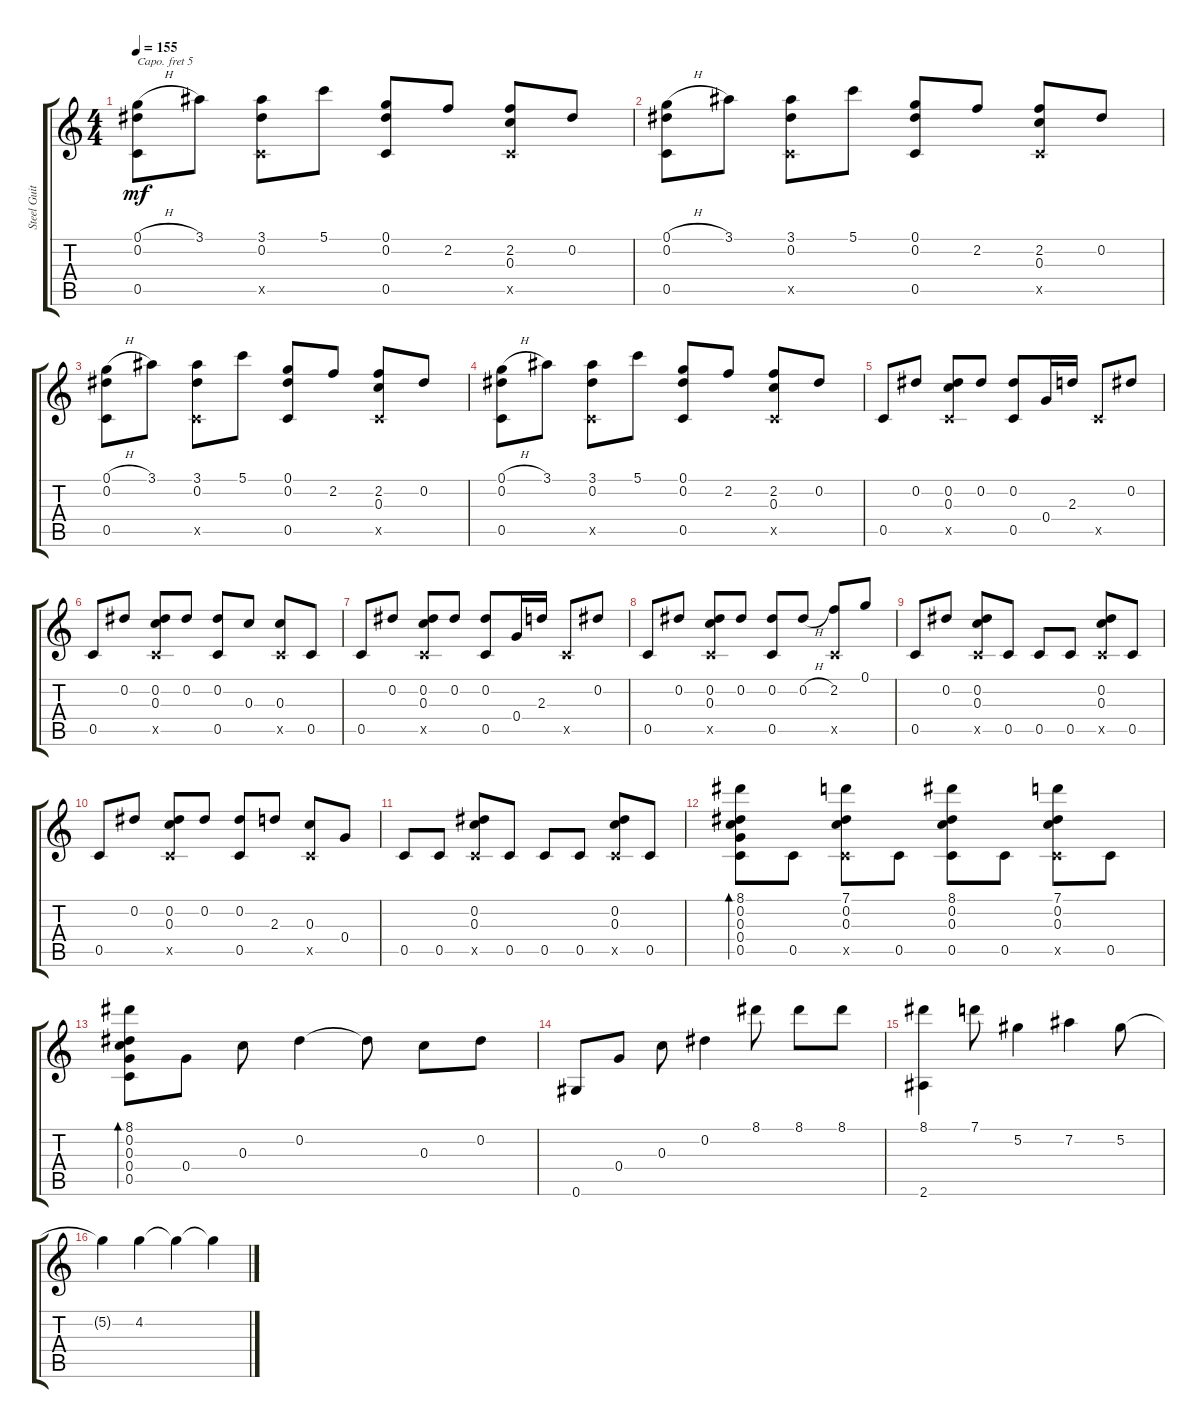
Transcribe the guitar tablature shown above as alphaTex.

\track ("Steel Guitar" "Steel Guit") {instrument acousticguitarsteel}
\staff {score tabs}
\capo 5
\tuning (D4 Bb3 G3 D3 G2 Eb2) {hide}
\ts (4 4)
\tempo 155
\clef g2
\ks c
(0.1{h} 0.2 0.5).8{dy mf} 3.1.8 (3.1 0.2 0.5{x}).8 5.1.8 (0.1 0.2 0.5).8 2.2.8 (2.2 0.3 0.5{x}).8 0.2.8 |
(0.1{h} 0.2 0.5).8 3.1.8 (3.1 0.2 0.5{x}).8 5.1.8 (0.1 0.2 0.5).8 2.2.8 (2.2 0.3 0.5{x}).8 0.2.8 |
(0.1{h} 0.2 0.5).8 3.1.8 (3.1 0.2 0.5{x}).8 5.1.8 (0.1 0.2 0.5).8 2.2.8 (2.2 0.3 0.5{x}).8 0.2.8 |
(0.1{h} 0.2 0.5).8 3.1.8 (3.1 0.2 0.5{x}).8 5.1.8 (0.1 0.2 0.5).8 2.2.8 (2.2 0.3 0.5{x}).8 0.2.8 |
0.5.8 0.2.8 (0.2 0.3 0.5{x}).8 0.2.8 (0.2 0.5).8 0.4.16 2.3.16 0.5{x}.8 0.2.8 |
0.5.8 0.2.8 (0.2 0.3 0.5{x}).8 0.2.8 (0.2 0.5).8 0.3.8 (0.3 0.5{x}).8 0.5.8 |
0.5.8 0.2.8 (0.2 0.3 0.5{x}).8 0.2.8 (0.2 0.5).8 0.4.16 2.3.16 0.5{x}.8 0.2.8 |
0.5.8 0.2.8 (0.2 0.3 0.5{x}).8 0.2.8 (0.2 0.5).8 0.2{h}.8 (2.2 0.5{x}).8 0.1.8 |
0.5.8 0.2.8 (0.2 0.3 0.5{x}).8 0.5.8 0.5.8 0.5.8 (0.2 0.3 0.5{x}).8 0.5.8 |
0.5.8 0.2.8 (0.2 0.3 0.5{x}).8 0.2.8 (0.2 0.5).8 2.3.8 (0.3 0.5{x}).8 0.4.8 |
0.5.8 0.5.8 (0.2 0.3 0.5{x}).8 0.5.8 0.5.8 0.5.8 (0.2 0.3 0.5{x}).8 0.5.8 |
(8.1 0.2 0.3 0.4 0.5).8{bd 30} 0.5.8 (7.1 0.2 0.3 0.5{x}).8 0.5.8 (8.1 0.2 0.3 0.5).8 0.5.8 (7.1 0.2 0.3 0.5{x}).8 0.5.8 |
(8.1 0.2 0.3 0.4 0.5).8{bd 30} 0.4.8 0.3.8 0.2.4 0.2{t}.8 0.3.8 0.2.8 |
0.6.8 0.4.8 0.3.8 0.2.4 8.1.8 8.1.8 8.1.8 |
(8.1 2.6).4 7.1.8 5.2.4 7.2.4 5.2.8 |
5.2{t}.4 4.2.4 4.2{t}.4 4.2{t}.4
